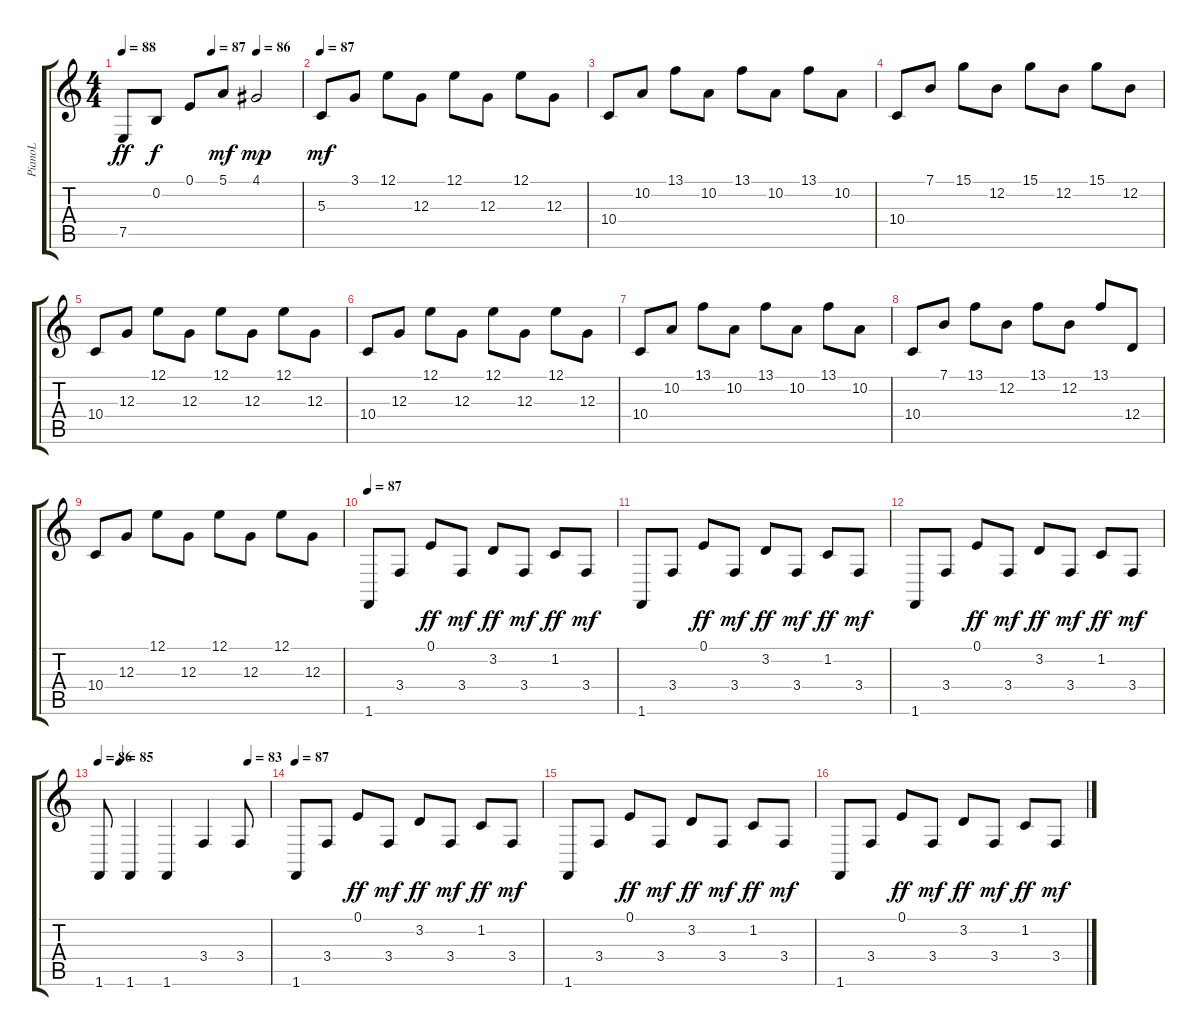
\track ("PianoL" "PianoL") {instrument acousticgrandpiano}
\staff {score tabs}
\tuning (E4 B3 G3 D3 A2 E2) {hide}
\ts (4 4)
\tempo 88
\tempo (87 0.5)
\tempo (86 0.75)
\clef g2
\ks c
7.5.8{dy ff} 0.2.8{dy f} 0.1.8 5.1.8{dy mf} 4.1.2{dy mp} |
\tempo 87
5.3.8{dy mf} 3.1.8 12.1.8 12.3.8 12.1.8 12.3.8 12.1.8 12.3.8 |
10.4.8 10.2.8 13.1.8 10.2.8 13.1.8 10.2.8 13.1.8 10.2.8 |
10.4.8 7.1.8 15.1.8 12.2.8 15.1.8 12.2.8 15.1.8 12.2.8 |
10.4.8 12.3.8 12.1.8 12.3.8 12.1.8 12.3.8 12.1.8 12.3.8 |
10.4.8 12.3.8 12.1.8 12.3.8 12.1.8 12.3.8 12.1.8 12.3.8 |
10.4.8 10.2.8 13.1.8 10.2.8 13.1.8 10.2.8 13.1.8 10.2.8 |
10.4.8 7.1.8 13.1.8 12.2.8 13.1.8 12.2.8 13.1.8 12.4.8 |
10.4.8 12.3.8 12.1.8 12.3.8 12.1.8 12.3.8 12.1.8 12.3.8 |
\tempo 87
1.6.8 3.4.8 0.1.8{dy ff} 3.4.8{dy mf} 3.2.8{dy ff} 3.4.8{dy mf} 1.2.8{dy ff} 3.4.8{dy mf} |
1.6.8 3.4.8 0.1.8{dy ff} 3.4.8{dy mf} 3.2.8{dy ff} 3.4.8{dy mf} 1.2.8{dy ff} 3.4.8{dy mf} |
1.6.8 3.4.8 0.1.8{dy ff} 3.4.8{dy mf} 3.2.8{dy ff} 3.4.8{dy mf} 1.2.8{dy ff} 3.4.8{dy mf} |
\tempo 86
\tempo (85 0.125)
\tempo (83 0.875)
1.6.8 1.6.4 1.6.4 3.4.4 3.4.8 |
\tempo 87
1.6.8 3.4.8 0.1.8{dy ff} 3.4.8{dy mf} 3.2.8{dy ff} 3.4.8{dy mf} 1.2.8{dy ff} 3.4.8{dy mf} |
1.6.8 3.4.8 0.1.8{dy ff} 3.4.8{dy mf} 3.2.8{dy ff} 3.4.8{dy mf} 1.2.8{dy ff} 3.4.8{dy mf} |
1.6.8 3.4.8 0.1.8{dy ff} 3.4.8{dy mf} 3.2.8{dy ff} 3.4.8{dy mf} 1.2.8{dy ff} 3.4.8{dy mf}
